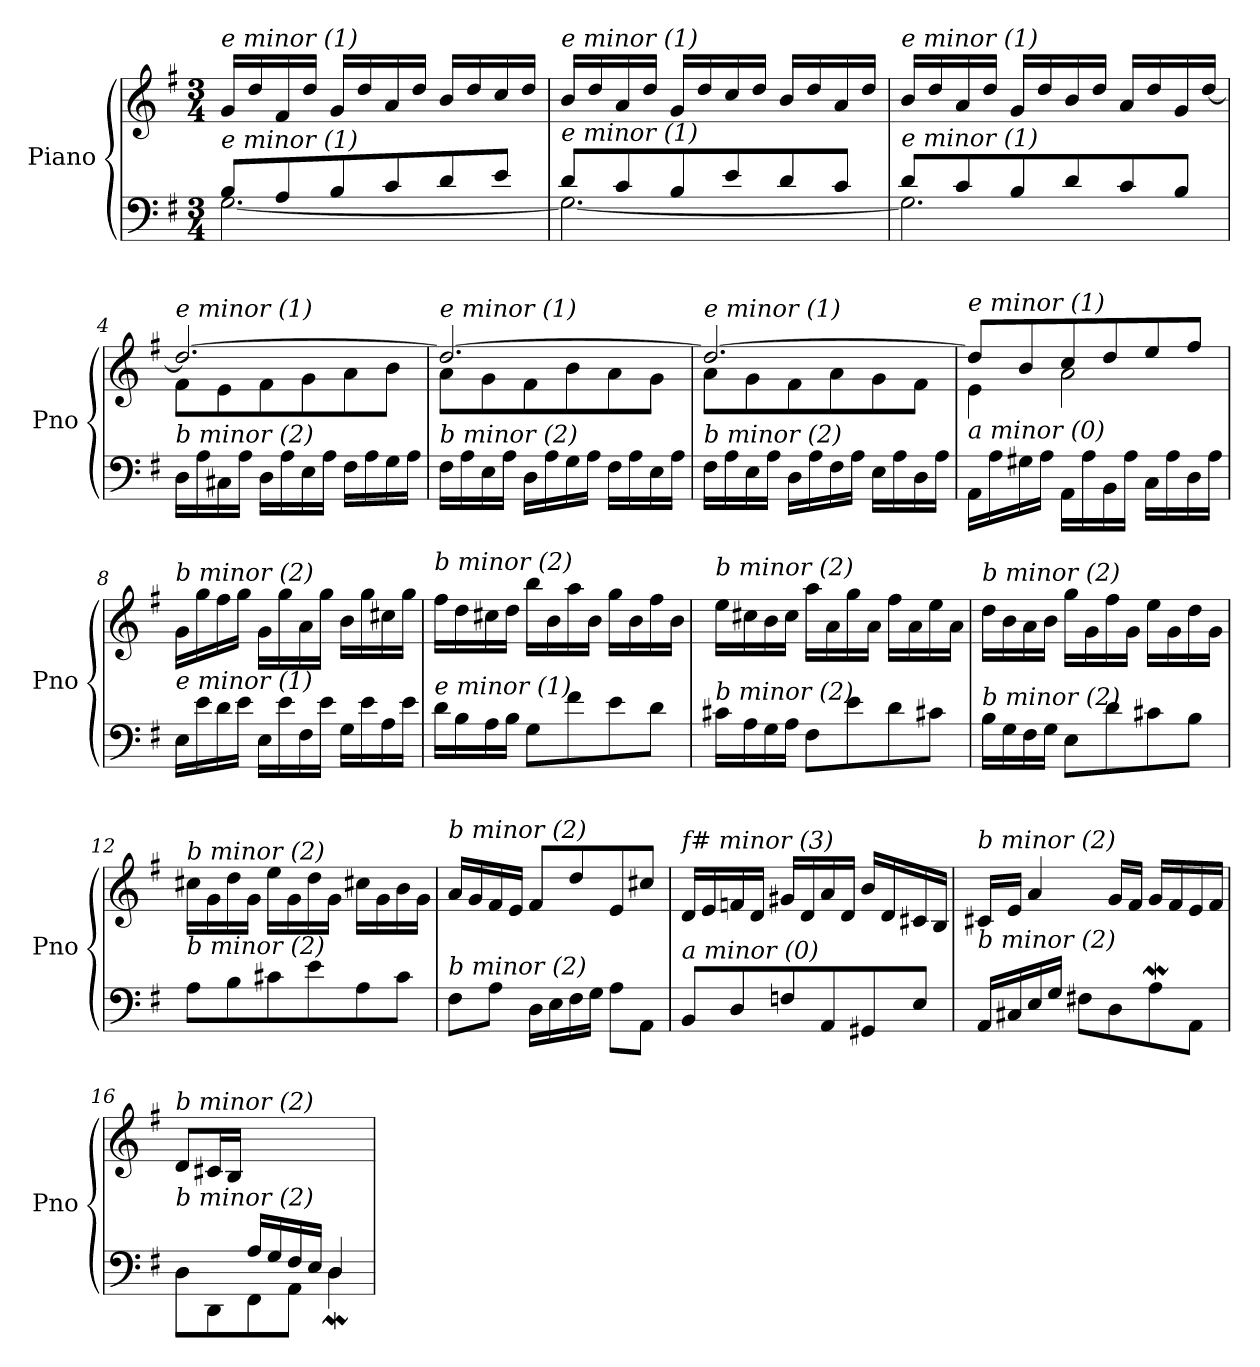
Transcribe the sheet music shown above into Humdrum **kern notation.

**kern	**kern
*part1	*part1
*staff2	*staff1
*I"Piano	*
*I'Pno	*
*clefF4	*clefG2
*k[f#]	*k[f#]
*M3/4	*M3/4
=1	=1
*^	*
!	!	!LO:TX:i:t=e minor (1)
!LO:TX:i:t=e minor (1)	!	!
8B/L	[2.G\	16g/LL
.	.	16dd/
8A/	.	16f#/
.	.	16dd/JJ
8B/	.	16g/LL
.	.	16dd/
8c/	.	16a/
.	.	16dd/JJ
8d/	.	16b/LL
.	.	16dd/
8e/J	.	16cc/
.	.	16dd/JJ
=2	=2	=2
!	!	!LO:TX:i:t=e minor (1)
!LO:TX:i:t=e minor (1)	!	!
8d/L	2.G\_	16b/LL
.	.	16dd/
8c/	.	16a/
.	.	16dd/JJ
8B/	.	16g/LL
.	.	16dd/
8e/	.	16cc/
.	.	16dd/JJ
8d/	.	16b/LL
.	.	16dd/
8c/J	.	16a/
.	.	16dd/JJ
=3	=3	=3
!	!	!LO:TX:i:t=e minor (1)
!LO:TX:i:t=e minor (1)	!	!
8d/L	2.G\]	16b/LL
.	.	16dd/
8c/	.	16a/
.	.	16dd/JJ
8B/	.	16g/LL
.	.	16dd/
8d/	.	16b/
.	.	16dd/JJ
8c/	.	16a/LL
.	.	16dd/
8B/J	.	16g/
.	.	[16dd/JJ
*v	*v	*
=4	=4
*	*^
!	!LO:TX:i:t=e minor (1)	!
!LO:TX:i:t=b minor (2)	!	!
16D\LL	2.dd/_	8f#\L
16A\	.	.
16C#X\	.	8e\
16A\JJ	.	.
16D\LL	.	8f#\
16A\	.	.
16E\	.	8g\
16A\JJ	.	.
16F#\LL	.	8a\
16A\	.	.
16G\	.	8b\J
16A\JJ	.	.
!!LO:LB:g=z	!!
=5	=5	=5
!	!LO:TX:i:t=e minor (1)	!
!LO:TX:i:t=b minor (2)	!	!
16F#\LL	2.dd/_	8a\L
16A\	.	.
16E\	.	8g\
16A\JJ	.	.
16D\LL	.	8f#\
16A\	.	.
16G\	.	8b\
16A\JJ	.	.
16F#\LL	.	8a\
16A\	.	.
16E\	.	8g\J
16A\JJ	.	.
=6	=6	=6
!	!LO:TX:i:t=e minor (1)	!
!LO:TX:i:t=b minor (2)	!	!
16F#\LL	2.dd/_	8a\L
16A\	.	.
16E\	.	8g\
16A\JJ	.	.
16D\LL	.	8f#\
16A\	.	.
16F#\	.	8a\
16A\JJ	.	.
16E\LL	.	8g\
16A\	.	.
16D\	.	8f#\J
16A\JJ	.	.
=7	=7	=7
!	!LO:TX:i:t=e minor (1)	!
!LO:TX:i:t=a minor (0)	!	!
16AA\LL	8dd/L]	4e\
16A\	.	.
16G#X\	8b/	.
16A\JJ	.	.
16AA\LL	8cc/	2a\
16A\	.	.
16BB\	8dd/	.
16A\JJ	.	.
16C\LL	8ee/	.
16A\	.	.
16D\	8ff#/J	.
16A\JJ	.	.
*	*v	*v
=8	=8
!	!LO:TX:i:t=b minor (2)
!LO:TX:i:t=e minor (1)	!
16E\LL	16g\LL
16e\	16gg\
16d\	16ff#\
16e\JJ	16gg\JJ
16E\LL	16g\LL
16e\	16gg\
16F#\	16a\
16e\JJ	16gg\JJ
16G\LL	16b\LL
16e\	16gg\
16A\	16cc#X\
16e\JJ	16gg\JJ
!!LO:LB:g=z
=9	=9
!	!LO:TX:i:t=b minor (2)
!LO:TX:i:t=e minor (1)	!
16d\LL	16ff#\LL
16B\	16dd\
16A\	16cc#X\
16B\JJ	16dd\JJ
8G\L	16bb\LL
.	16b\
8f#\	16aa\
.	16b\JJ
8e\	16gg\LL
.	16b\
8d\J	16ff#\
.	16b\JJ
=10	=10
!	!LO:TX:i:t=b minor (2)
!LO:TX:i:t=b minor (2)	!
16c#X\LL	16ee\LL
16A\	16cc#X\
16G\	16b\
16A\JJ	16cc#\JJ
8F#\L	16aa\LL
.	16a\
8e\	16gg\
.	16a\JJ
8d\	16ff#\LL
.	16a\
8c#X\J	16ee\
.	16a\JJ
=11	=11
!	!LO:TX:i:t=b minor (2)
!LO:TX:i:t=b minor (2)	!
16B\LL	16dd\LL
16G\	16b\
16F#\	16a\
16G\JJ	16b\JJ
8E\L	16gg\LL
.	16g\
8d\	16ff#\
.	16g\JJ
8c#X\	16ee\LL
.	16g\
8B\J	16dd\
.	16g\JJ
=12	=12
!	!LO:TX:i:t=b minor (2)
!LO:TX:i:t=b minor (2)	!
8A\L	16cc#X\LL
.	16g\
8B\	16dd\
.	16g\JJ
8c#X\	16ee\LL
.	16g\
8e\	16dd\
.	16g\JJ
8A\	16cc#X\LL
.	16g\
8c#\J	16b\
.	16g\JJ
!!LO:LB:g=z
=13	=13
!	!LO:TX:i:t=b minor (2)
!LO:TX:i:t=b minor (2)	!
8F#\L	16a/LL
.	16g/
8A\J	16f#/
.	16e/JJ
16D\LL	8f#/L
16E\	.
16F#\	8dd/
16G\JJ	.
8A\L	8e/
8AA\J	8cc#X/J
=14	=14
!	!LO:TX:i:t=f# minor (3)
!LO:TX:i:t=a minor (0)	!
8BB/L	16d/LL
.	16e/
8D/	16fn/
.	16d/JJ
8Fn/	16g#X/LL
.	16d/
8AA/	16a/
.	16d/JJ
8GG#X/	16b/LL
.	16d/
8E/J	16c#X/
.	16B/JJ
=15	=15
!	!LO:TX:i:t=b minor (2)
!LO:TX:i:t=b minor (2)	!
16AA/LL	16c#X/LL
16C#X/	16e/JJ
16E/	4a/
16G/JJ	.
8F#X\L	.
8D\	16g/LL
.	16f#/JJ
8AW\	16g/LL
.	16f#/
8AA\J	16e/
.	16f#/JJ
=16	=16
*^	*
!	!	!LO:TX:i:t=b minor (2)
!LO:TX:i:t=b minor (2)	!	!
4ryy	8D\L	8d/L
.	8DD\	16c#X/L
.	.	16B/JJ
16A/LL	8FF#\	2ryy
16G/	.	.
16F#/	8AA\J	.
16E/JJ	.	.
4D/	4DW\	.
*v	*v	*
=	=
*-	*-
